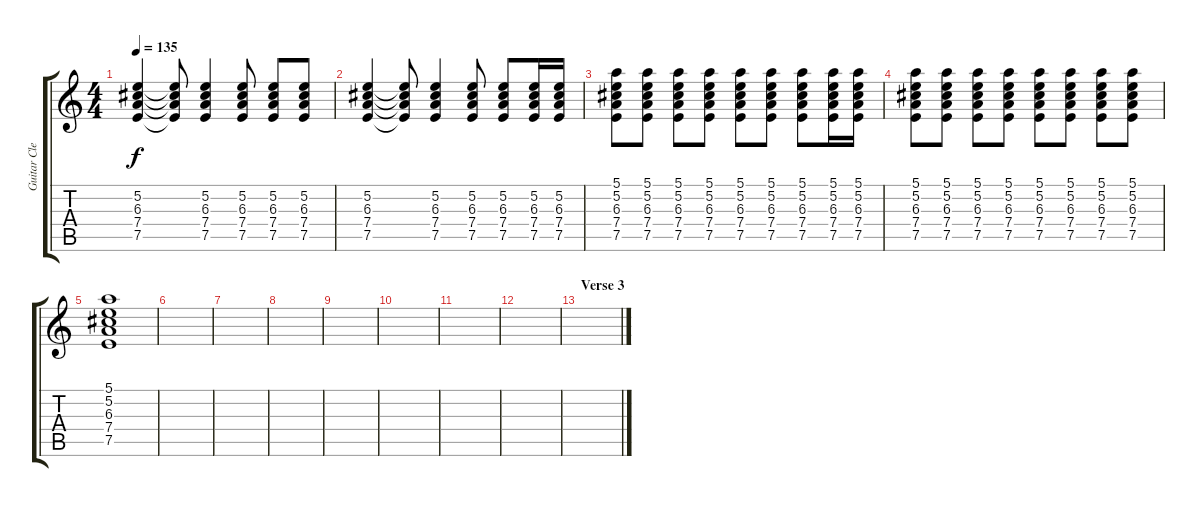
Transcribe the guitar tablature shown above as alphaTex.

\track ("Guitar Clean" "Guitar Cle") {instrument electricguitarclean}
\staff {score tabs}
\tuning (E4 B3 G3 D3 A2 E2) {hide}
\ts (4 4)
\tempo 135
\clef g2
\ks c
(5.2 6.3 7.4 7.5).4{dy f} (5.2{t} 6.3{t} 7.4{t} 7.5{t}).8 (5.2 6.3 7.4 7.5).4 (5.2 6.3 7.4 7.5).8 (5.2 6.3 7.4 7.5).8 (5.2 6.3 7.4 7.5).8 |
(5.2 6.3 7.4 7.5).4 (5.2{t} 6.3{t} 7.4{t} 7.5{t}).8 (5.2 6.3 7.4 7.5).4 (5.2 6.3 7.4 7.5).8 (5.2 6.3 7.4 7.5).8 (5.2 6.3 7.4 7.5).16 (5.2 6.3 7.4 7.5).16 |
(5.1 5.2 6.3 7.4 7.5).8 (5.1 5.2 6.3 7.4 7.5).8 (5.1 5.2 6.3 7.4 7.5).8 (5.1 5.2 6.3 7.4 7.5).8 (5.1 5.2 6.3 7.4 7.5).8 (5.1 5.2 6.3 7.4 7.5).8 (5.1 5.2 6.3 7.4 7.5).8 (5.1 5.2 6.3 7.4 7.5).16 (5.1 5.2 6.3 7.4 7.5).16 |
(5.1 5.2 6.3 7.4 7.5).8 (5.1 5.2 6.3 7.4 7.5).8 (5.1 5.2 6.3 7.4 7.5).8 (5.1 5.2 6.3 7.4 7.5).8 (5.1 5.2 6.3 7.4 7.5).8 (5.1 5.2 6.3 7.4 7.5).8 (5.1 5.2 6.3 7.4 7.5).8 (5.1 5.2 6.3 7.4 7.5).8 |
(5.1 5.2 6.3 7.4 7.5).1 |
|
|
|
|
|
|
|
\section ("" "Verse 3")
